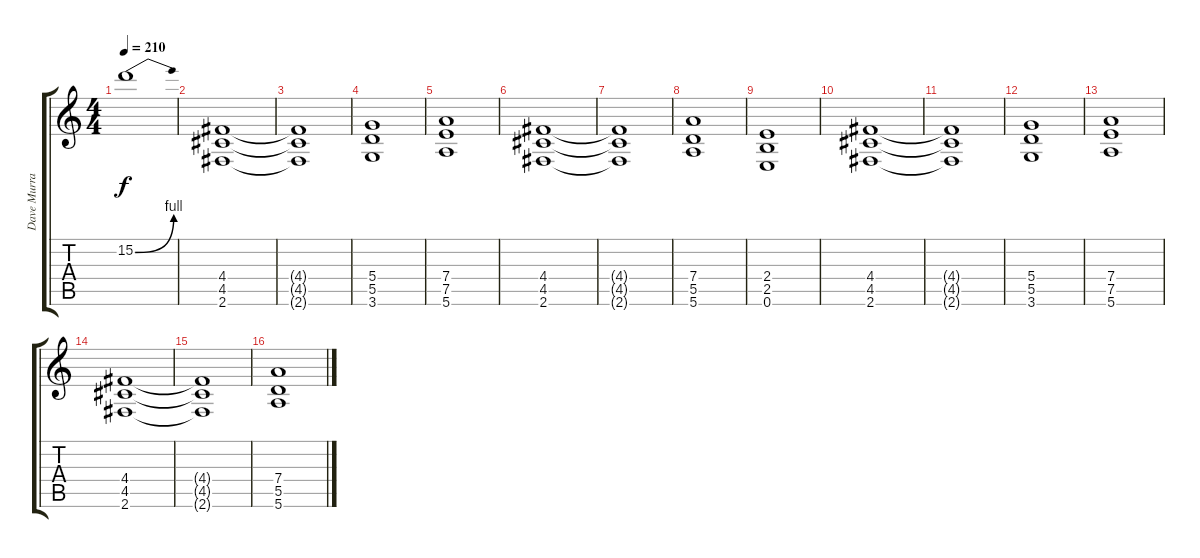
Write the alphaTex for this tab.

\track ("Dave Murray" "Dave Murra") {instrument distortionguitar}
\staff {score tabs}
\tuning (E4 B3 G3 D3 A2 E2) {hide}
\ts (4 4)
\tempo 210
\clef g2
\ks c
15.2{be (bend 0 0 60 4)}.1{dy f} |
(4.4 4.5 2.6).1{volume 12} |
(4.4{t} 4.5{t} 2.6{t}).1 |
(5.4 5.5 3.6).1 |
(7.4 7.5 5.6).1 |
(4.4 4.5 2.6).1 |
(4.4{t} 4.5{t} 2.6{t}).1 |
(7.4 5.5 5.6).1 |
(2.4 2.5 0.6).1 |
(4.4 4.5 2.6).1 |
(4.4{t} 4.5{t} 2.6{t}).1 |
(5.4 5.5 3.6).1 |
(7.4 7.5 5.6).1 |
(4.4 4.5 2.6).1 |
(4.4{t} 4.5{t} 2.6{t}).1 |
(7.4 5.5 5.6).1
